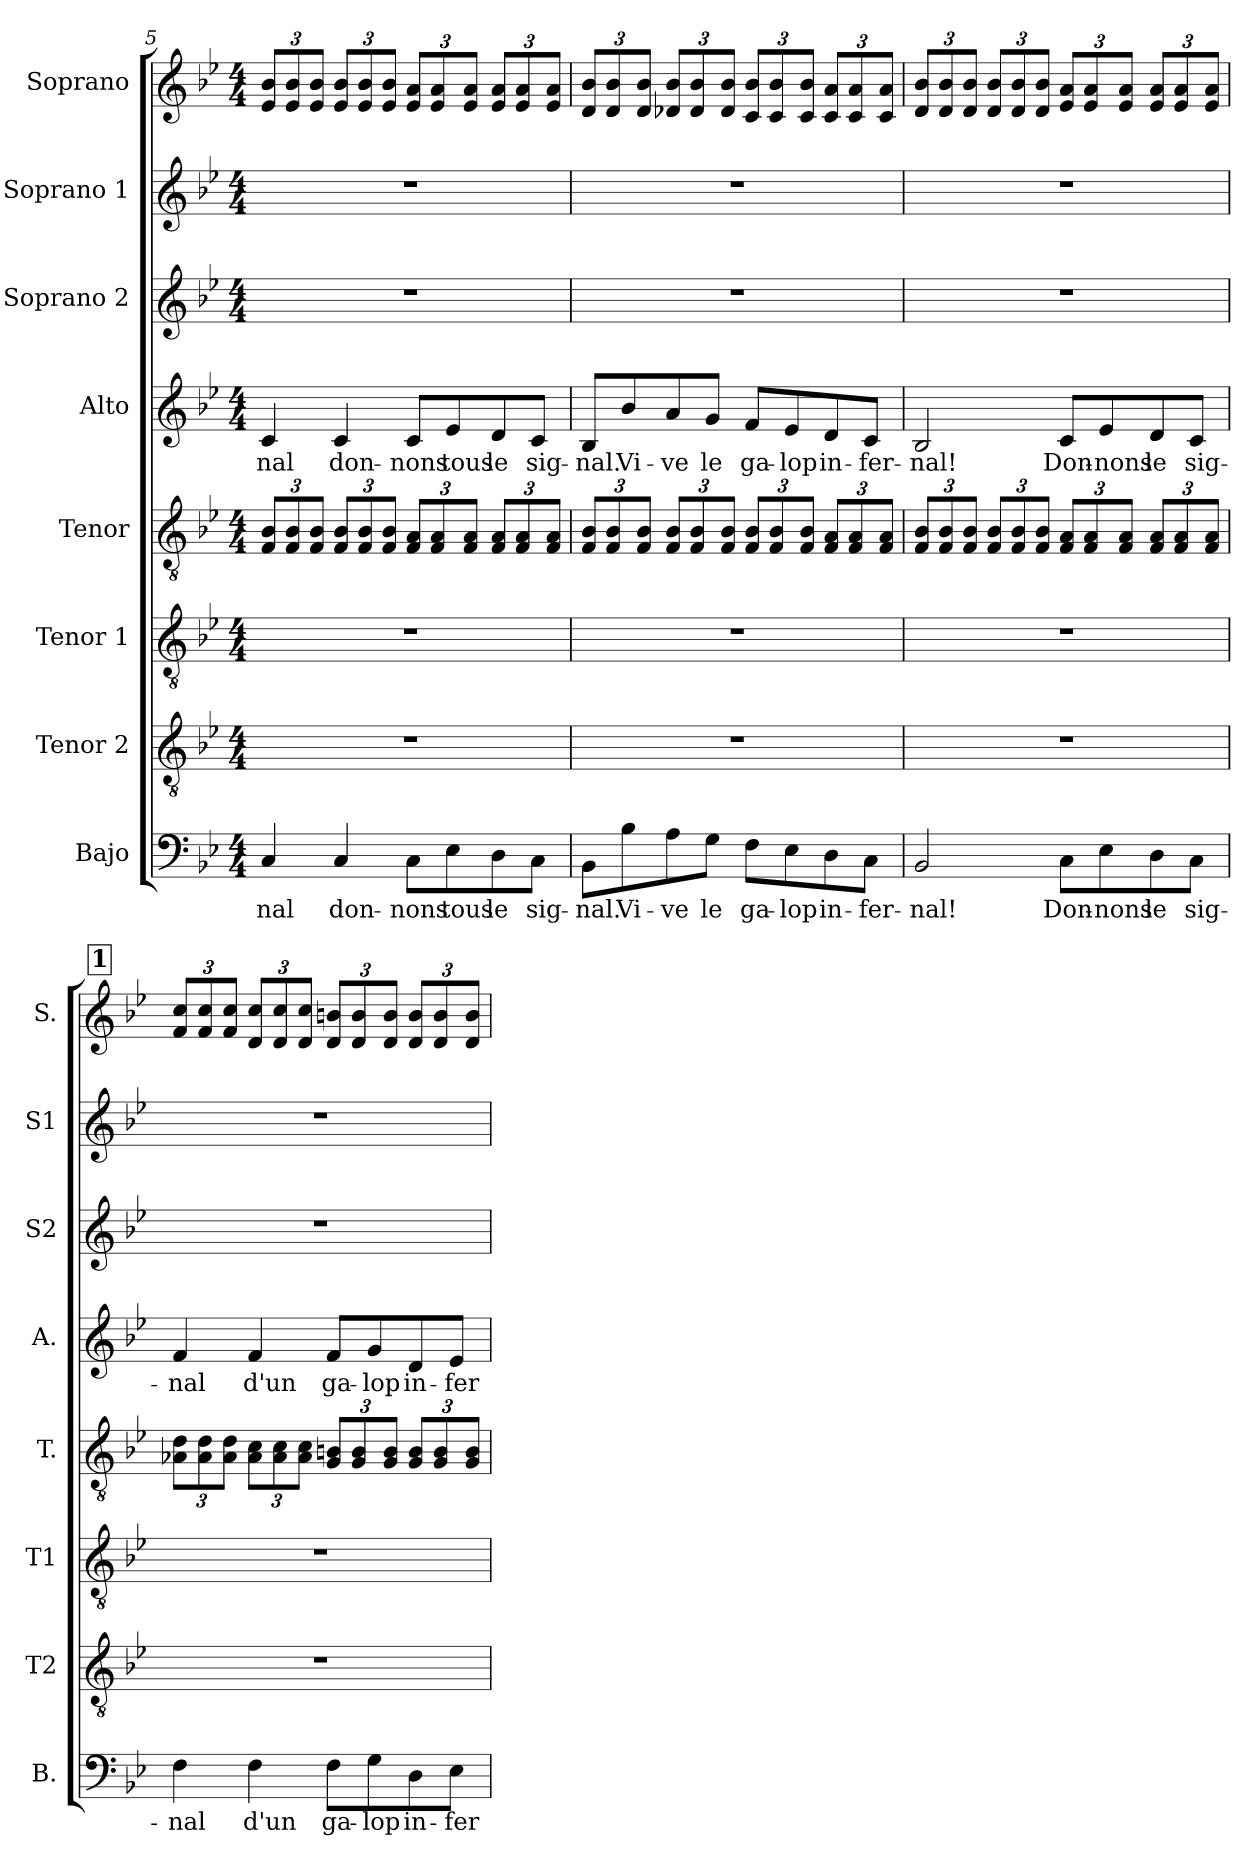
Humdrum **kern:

**kern	**text	**kern	**kern	**kern	**kern	**text	**kern	**kern	**kern
*part8	*part8	*part7	*part6	*part5	*part4	*part4	*part3	*part2	*part1
*staff8	*staff8	*staff7	*staff6	*staff5	*staff4	*staff4	*staff3	*staff2	*staff1
*I"Bajo	*	*I"Tenor 2	*I"Tenor 1	*I"Tenor	*I"Alto	*	*I"Soprano 2	*I"Soprano 1	*I"Soprano
*I'B.	*	*I'T2	*I'T1	*I'T.	*I'A.	*	*I'S2	*I'S1	*I'S.
*clefF4	*	*clefGv2	*clefGv2	*clefGv2	*clefG2	*	*clefG2	*clefG2	*clefG2
*k[b-e-]	*	*k[b-e-]	*k[b-e-]	*k[b-e-]	*k[b-e-]	*	*k[b-e-]	*k[b-e-]	*k[b-e-]
*M4/4	*	*M4/4	*M4/4	*M4/4	*M4/4	*	*M4/4	*M4/4	*M4/4
=5	=5	=5	=5	=5	=5	=5	=5	=5	=5
!	!LO:LY:b	!	!	!	!	!	!	!	!
*	*	*	*	*Xbrackettup	*	*	*	*	*
!	!	!	!	!	!	!LO:LY:b	!	!	!
*	*	*	*	*	*	*	*	*	*Xbrackettup
4C/	nal	1r	1r	12F/ 12B-/L	4c/	-nal	1r	1r	12e-/ 12b-/L
.	.	.	.	12F/ 12B-/	.	.	.	.	12e-/ 12b-/
.	.	.	.	12F/ 12B-/J	.	.	.	.	12e-/ 12b-/J
!	!LO:LY:b	!	!	!	!	!LO:LY:b	!	!	!
4C/	don-	.	.	12F/ 12B-/L	4c/	don-	.	.	12e-/ 12b-/L
.	.	.	.	12F/ 12B-/	.	.	.	.	12e-/ 12b-/
.	.	.	.	12F/ 12B-/J	.	.	.	.	12e-/ 12b-/J
!	!LO:LY:b	!	!	!	!	!LO:LY:b	!	!	!
8C\L	-nons	.	.	12F/ 12A/L	8c/L	-nons	.	.	12e-/ 12a/L
.	.	.	.	12F/ 12A/	.	.	.	.	12e-/ 12a/
!	!LO:LY:b	!	!	!	!	!LO:LY:b	!	!	!
8E-\	tous	.	.	.	8e-/	tous	.	.	.
.	.	.	.	12F/ 12A/J	.	.	.	.	12e-/ 12a/J
!	!LO:LY:b	!	!	!	!	!LO:LY:b	!	!	!
8D\	le	.	.	12F/ 12A/L	8d/	le	.	.	12e-/ 12a/L
.	.	.	.	12F/ 12A/	.	.	.	.	12e-/ 12a/
!	!LO:LY:b	!	!	!	!	!LO:LY:b	!	!	!
8C\J	sig-	.	.	.	8c/J	sig-	.	.	.
.	.	.	.	12F/ 12A/J	.	.	.	.	12e-/ 12a/J
=6	=6	=6	=6	=6	=6	=6	=6	=6	=6
!	!LO:LY:b	!	!	!	!	!LO:LY:b	!	!	!
8BB-\L	-nal.	1r	1r	12F/ 12B-/L	8B-/L	-nal.	1r	1r	12d/ 12b-/L
.	.	.	.	12F/ 12B-/	.	.	.	.	12d/ 12b-/
!	!LO:LY:b	!	!	!	!	!LO:LY:b	!	!	!
8B-\	Vi-	.	.	.	8b-/	Vi-	.	.	.
.	.	.	.	12F/ 12B-/J	.	.	.	.	12d/ 12b-/J
!	!LO:LY:b	!	!	!	!	!LO:LY:b	!	!	!
8A\	-ve	.	.	12F/ 12B-/L	8a/	-ve	.	.	12d-X/ 12b-/L
.	.	.	.	12F/ 12B-/	.	.	.	.	12d-/ 12b-/
!	!LO:LY:b	!	!	!	!	!LO:LY:b	!	!	!
8G\J	le	.	.	.	8g/J	le	.	.	.
.	.	.	.	12F/ 12B-/J	.	.	.	.	12d-/ 12b-/J
!	!LO:LY:b	!	!	!	!	!LO:LY:b	!	!	!
8F\L	ga-	.	.	12F/ 12B-/L	8f/L	ga-	.	.	12c/ 12b-/L
.	.	.	.	12F/ 12B-/	.	.	.	.	12c/ 12b-/
!	!LO:LY:b	!	!	!	!	!LO:LY:b	!	!	!
8E-\	-lop	.	.	.	8e-/	-lop	.	.	.
.	.	.	.	12F/ 12B-/J	.	.	.	.	12c/ 12b-/J
!	!LO:LY:b	!	!	!	!	!LO:LY:b	!	!	!
8D\	in-	.	.	12F/ 12A/L	8d/	in-	.	.	12c/ 12a/L
.	.	.	.	12F/ 12A/	.	.	.	.	12c/ 12a/
!	!LO:LY:b	!	!	!	!	!LO:LY:b	!	!	!
8C\J	-fer-	.	.	.	8c/J	-fer-	.	.	.
.	.	.	.	12F/ 12A/J	.	.	.	.	12c/ 12a/J
!!LO:PB:g=z
=7	=7	=7	=7	=7	=7	=7	=7	=7	=7
!	!LO:LY:b	!	!	!	!	!LO:LY:b	!	!	!
2BB-/	-nal!	1r	1r	12F/ 12B-/L	2B-/	-nal!	1r	1r	12d/ 12b-/L
.	.	.	.	12F/ 12B-/	.	.	.	.	12d/ 12b-/
.	.	.	.	12F/ 12B-/J	.	.	.	.	12d/ 12b-/J
.	.	.	.	12F/ 12B-/L	.	.	.	.	12d/ 12b-/L
.	.	.	.	12F/ 12B-/	.	.	.	.	12d/ 12b-/
.	.	.	.	12F/ 12B-/J	.	.	.	.	12d/ 12b-/J
!	!LO:LY:b	!	!	!	!	!LO:LY:b	!	!	!
8C\L	Don-	.	.	12F/ 12A/L	8c/L	Don-	.	.	12e-/ 12a/L
.	.	.	.	12F/ 12A/	.	.	.	.	12e-/ 12a/
!	!LO:LY:b	!	!	!	!	!LO:LY:b	!	!	!
8E-\	-nons	.	.	.	8e-/	-nons	.	.	.
.	.	.	.	12F/ 12A/J	.	.	.	.	12e-/ 12a/J
!	!LO:LY:b	!	!	!	!	!LO:LY:b	!	!	!
8D\	le	.	.	12F/ 12A/L	8d/	le	.	.	12e-/ 12a/L
.	.	.	.	12F/ 12A/	.	.	.	.	12e-/ 12a/
!	!LO:LY:b	!	!	!	!	!LO:LY:b	!	!	!
8C\J	sig-	.	.	.	8c/J	sig-	.	.	.
.	.	.	.	12F/ 12A/J	.	.	.	.	12e-/ 12a/J
!!LO:REH:place=s1:a:B:fs=14:t=1
=8	=8	=8	=8	=8	=8	=8	=8	=8	=8
!	!LO:LY:b	!	!	!	!	!LO:LY:b	!	!	!
4F\	-nal	1r	1r	12A-X\ 12d\L	4f/	-nal	1r	1r	12f/ 12cc/L
.	.	.	.	12A-\ 12d\	.	.	.	.	12f/ 12cc/
.	.	.	.	12A-\ 12d\J	.	.	.	.	12f/ 12cc/J
!	!LO:LY:b	!	!	!	!	!LO:LY:b	!	!	!
4F\	d'un	.	.	12A-\ 12c\L	4f/	d'un	.	.	12d/ 12cc/L
.	.	.	.	12A-\ 12c\	.	.	.	.	12d/ 12cc/
.	.	.	.	12A-\ 12c\J	.	.	.	.	12d/ 12cc/J
!	!LO:LY:b	!	!	!	!	!LO:LY:b	!	!	!
8F\L	ga-	.	.	12G/ 12Bn/L	8f/L	ga-	.	.	12d/ 12bn/L
.	.	.	.	12G/ 12B/	.	.	.	.	12d/ 12b/
!	!LO:LY:b	!	!	!	!	!LO:LY:b	!	!	!
8G\	-lop	.	.	.	8g/	-lop	.	.	.
.	.	.	.	12G/ 12B/J	.	.	.	.	12d/ 12b/J
!	!LO:LY:b	!	!	!	!	!LO:LY:b	!	!	!
8D\	in-	.	.	12G/ 12B/L	8d/	in-	.	.	12d/ 12b/L
.	.	.	.	12G/ 12B/	.	.	.	.	12d/ 12b/
!	!LO:LY:b	!	!	!	!	!LO:LY:b	!	!	!
8E-\J	-fer-	.	.	.	8e-/J	-fer-	.	.	.
.	.	.	.	12G/ 12B/J	.	.	.	.	12d/ 12b/J
=	=	=	=	=	=	=	=	=	=
*-	*-	*-	*-	*-	*-	*-	*-	*-	*-
